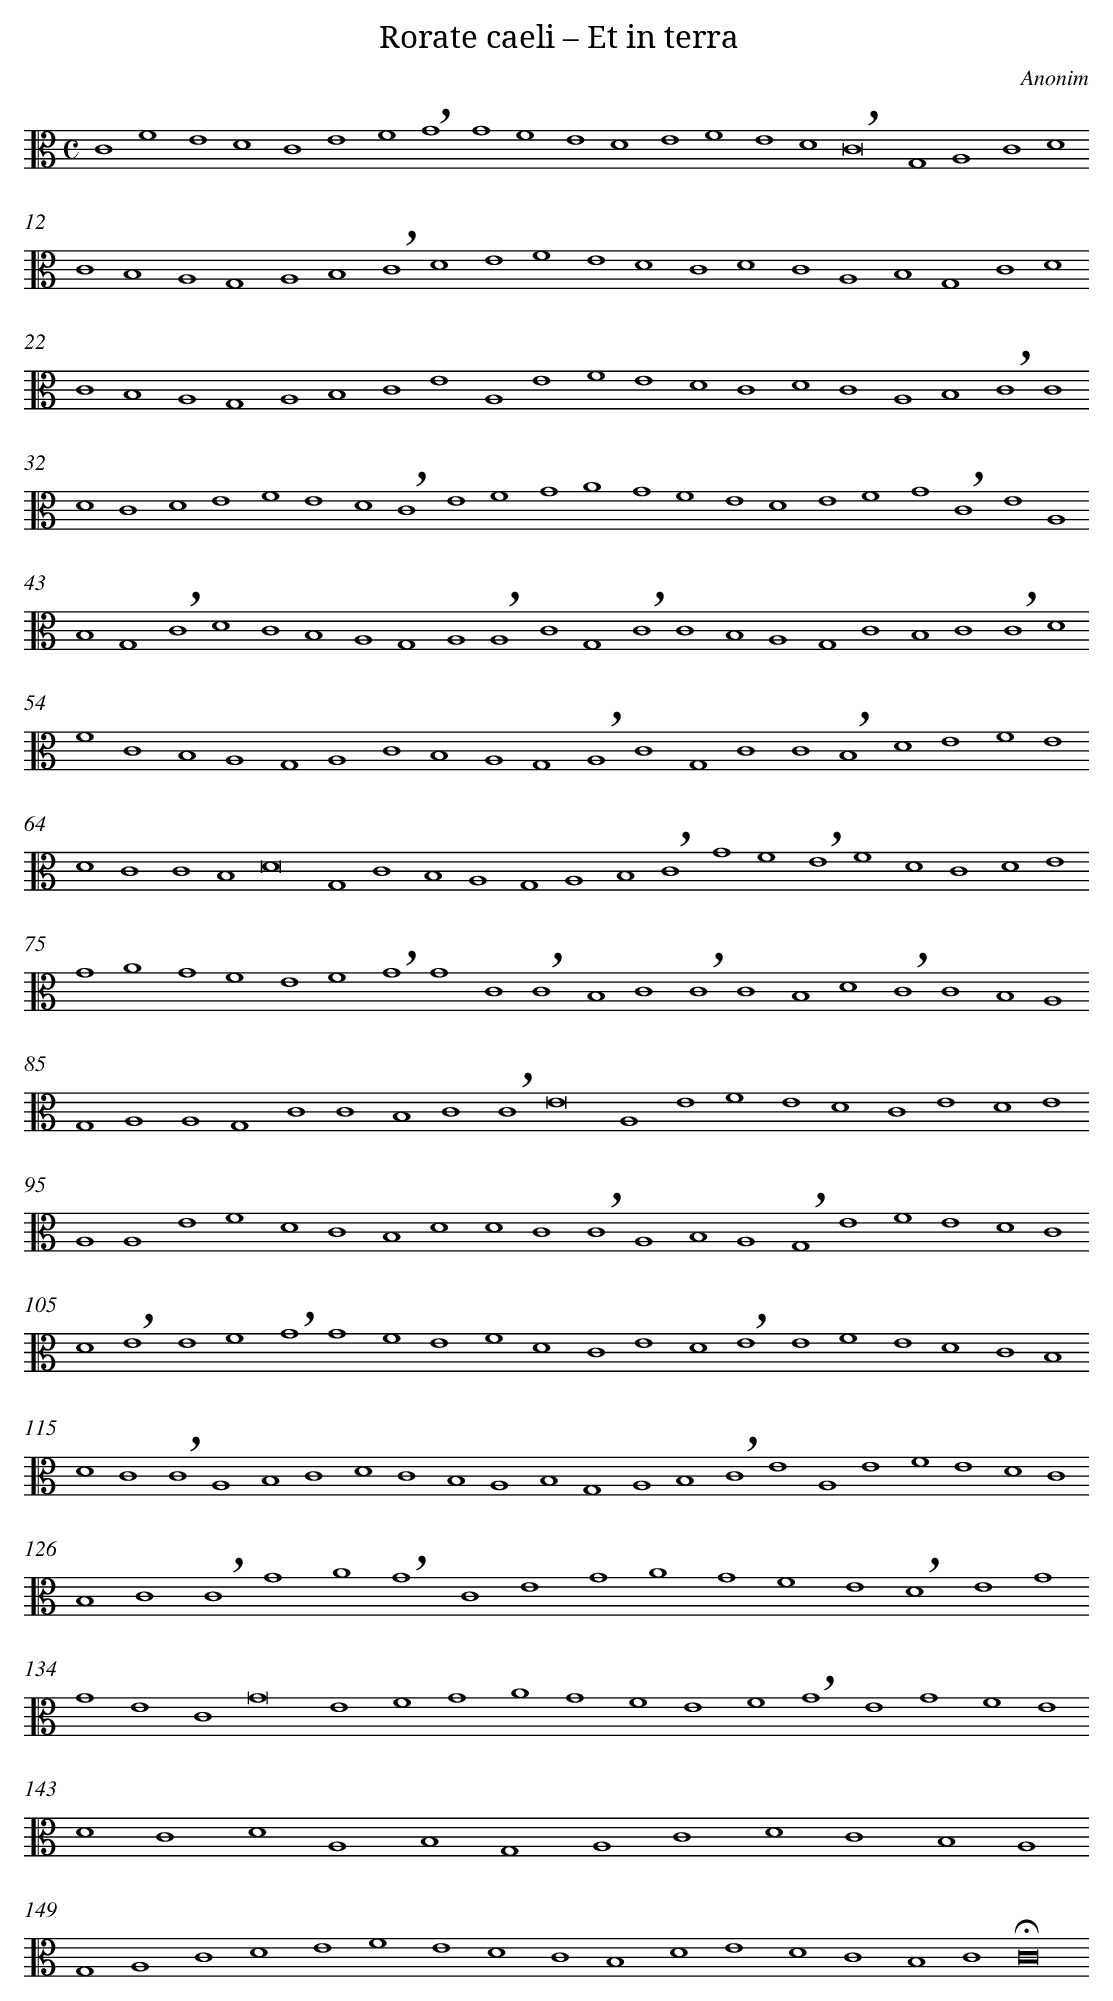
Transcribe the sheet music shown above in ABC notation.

X:1
T: Rorate caeli – Et in terra
C: Anonim
L: 1/4
M: C
K: C clef=alto
C4F4 [|]
E4D4 [|]
C4E4 [|]
F4!breath!G4 [|]
G4F4 [|]
E4D4 [|]
E4F4 [|]
E4D4 [|]
!breath!C8 [|]
G,4A,4 [|]
C4D4 [|]
C4B,4 [|]
A,4G,4 [|]
A,4B,4 [|]
!breath!C4D4 [|]
E4F4 [|]
E4D4 [|]
C4D4 [|]
C4A,4 [|]
B,4G,4 [|]
C4D4 [|]
C4B,4 [|]
A,4G,4 [|]
A,4B,4 [|]
C4E4 [|]
A,4E4 [|]
F4E4 [|]
D4C4 [|]
D4C4 [|]
A,4B,4 [|]
!breath!C4C4 [|]
D4C4 [|]
D4E4 [|]
F4E4 [|]
D4!breath!C4 [|]
E4F4 [|]
G4A4 [|]
G4F4 [|]
E4D4 [|]
E4F4 [|]
G4!breath!C4 [|]
E4A,4 [|]
B,4G,4 [|]
!breath!C4D4 [|]
C4B,4 [|]
A,4G,4 [|]
A,4!breath!A,4 [|]
C4G,4 [|]
!breath!C4C4 [|]
B,4A,4 [|]
G,4C4 [|]
B,4C4 [|]
!breath!C4D4 [|]
F4C4 [|]
B,4A,4 [|]
G,4A,4 [|]
C4B,4 [|]
A,4G,4 [|]
!breath!A,4C4 [|]
G,4C4 [|]
C4!breath!B,4 [|]
D4E4 [|]
F4E4 [|]
D4C4 [|]
C4B,4 [|]
D8 [|]
G,4C4 [|]
B,4A,4 [|]
G,4A,4 [|]
B,4!breath!C4 [|]
G4F4 [|]
!breath!E4F4 [|]
D4C4 [|]
D4E4 [|]
G4A4 [|]
G4F4 [|]
E4F4 [|]
!breath!G4G4 [|]
C4!breath!C4 [|]
B,4C4 [|]
!breath!C4C4 [|]
B,4D4 [|]
!breath!C4C4 [|]
B,4A,4 [|]
G,4A,4 [|]
A,4G,4 [|]
C4C4 [|]
B,4C4 [|]
!breath!C4E8 [|]
A,4 [|]
E4F4 [|]
E4D4 [|]
C4E4 [|]
D4E4 [|]
A,4A,4 [|]
E4F4 [|]
D4C4 [|]
B,4D4 [|]
D4C4 [|]
!breath!C4A,4 [|]
B,4A,4 [|]
!breath!G,4E4 [|]
F4E4 [|]
D4C4 [|]
D4!breath!E4 [|]
E4F4 [|]
!breath!G4G4 [|]
F4E4 [|]
F4D4 [|]
C4E4 [|]
D4!breath!E4 [|]
E4F4 [|]
E4D4 [|]
C4B,4 [|]
D4C4 [|]
!breath!C4A,4 [|]
B,4C4 [|]
D4C4 [|]
B,4A,4 [|]
B,4G,4 [|]
A,4B,4 [|]
!breath!C4E4 [|]
A,4E4 [|]
F4E4 [|]
D4C4 [|]
B,4C4 [|]
!breath!C4G4 [|]
A4!breath!G4 [|]
C4E4 [|]
G4A4 [|]
G4F4 [|]
E4!breath!D4 [|]
E4G4 [|]
G4E4 [|]
C4G8 [|]
E4 [|]
F4G4 [|]
A4G4 [|]
F4E4 [|]
F4!breath!G4 [|]
E4G4 [|]
F4E4 [|]
D4C4 [|]
D4A,4 [|]
B,4G,4 [|]
A,4C4 [|]
D4C4 [|]
B,4A,4 [|]
G,4A,4 [|]
C4D4 [|]
E4F4 [|]
E4D4 [|]
C4B,4 [|]
D4E4 [|]
D4C4 [|]
B,4C4 [|]
!fermata!C8 [|]
